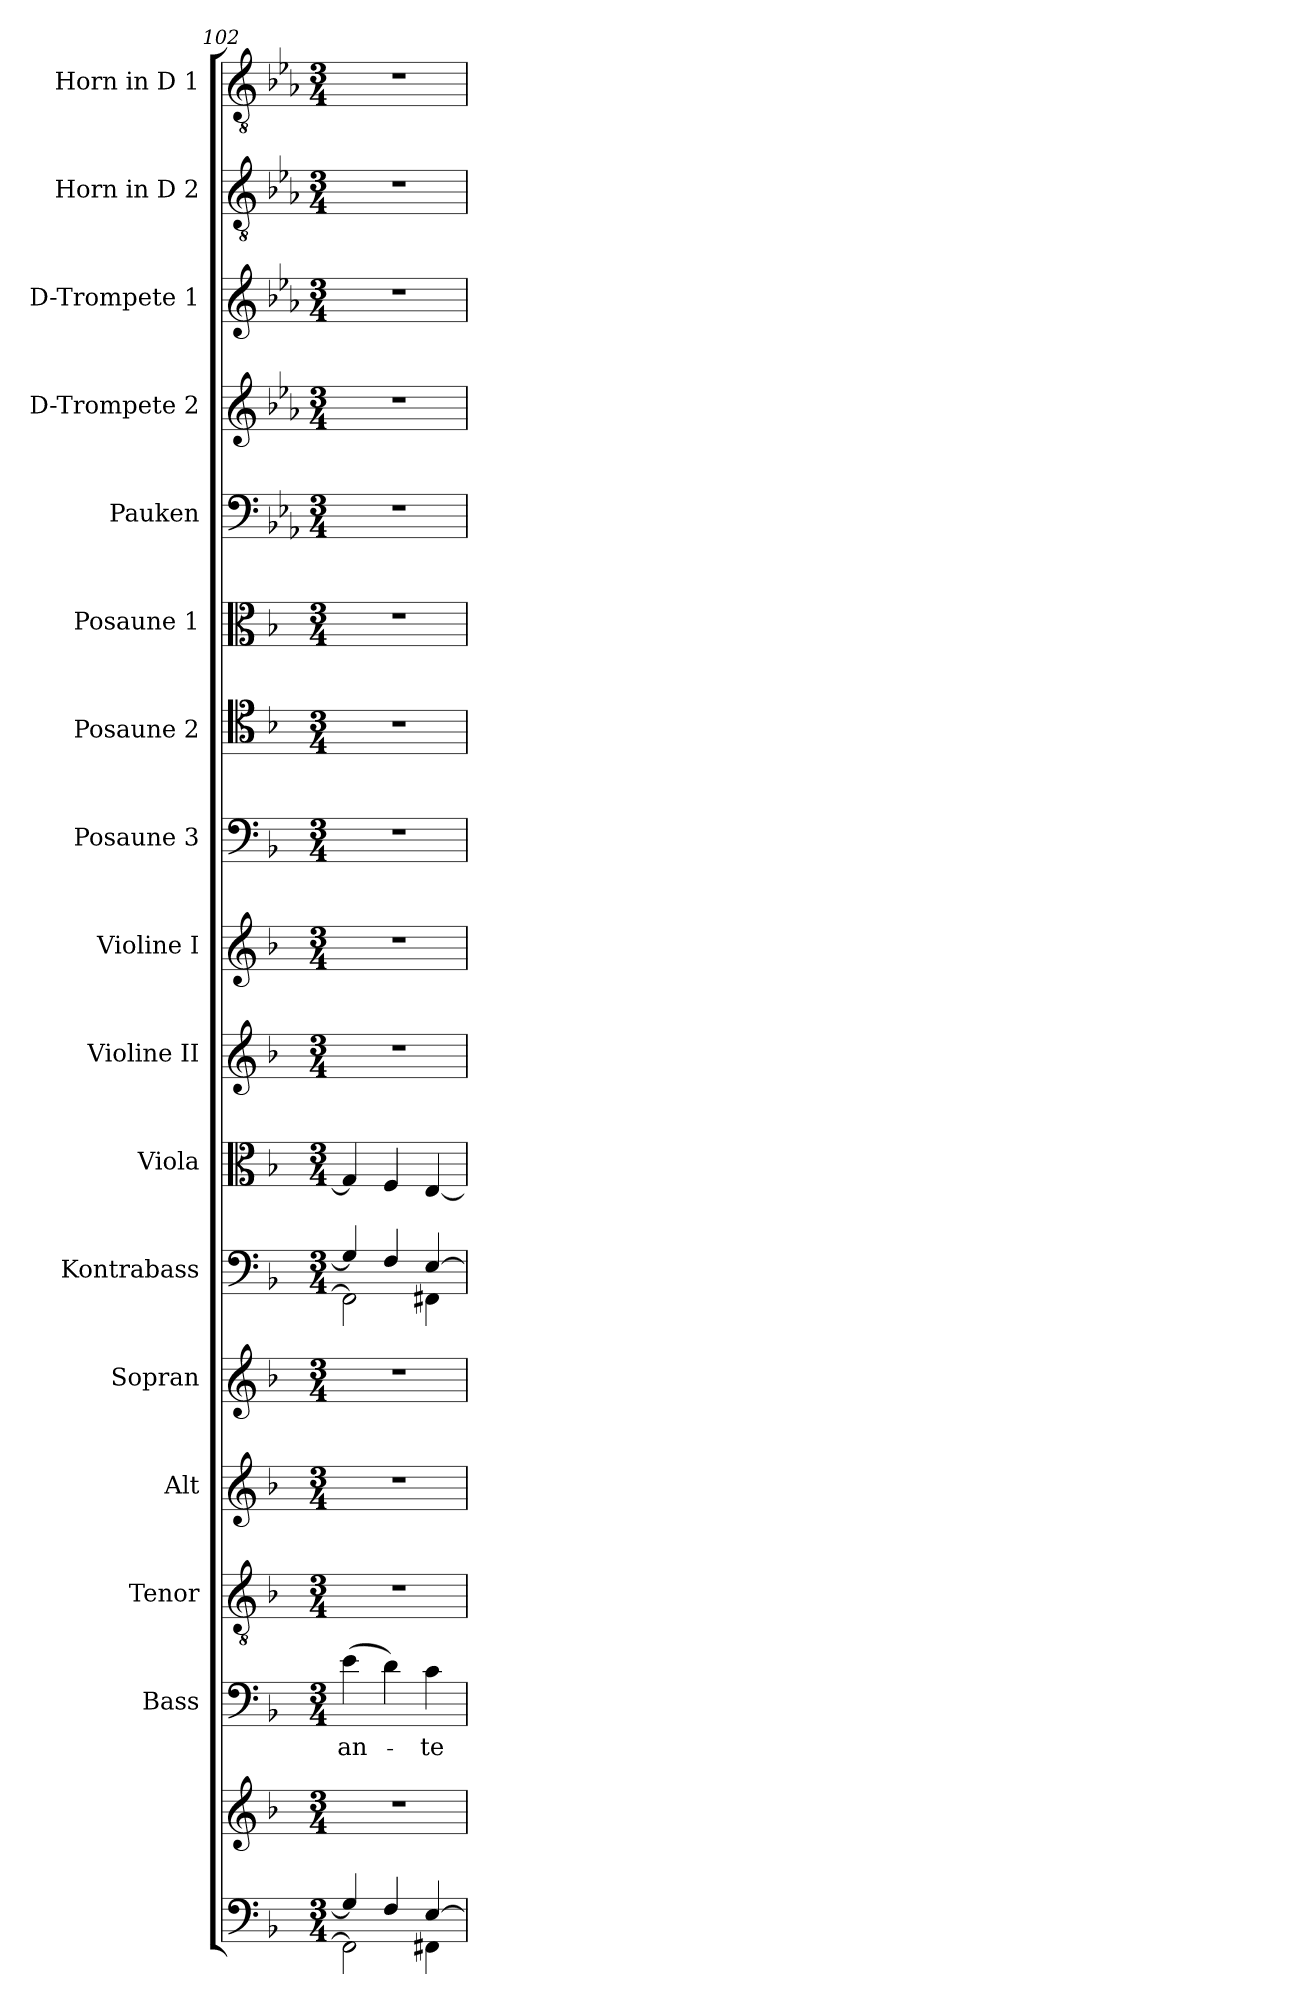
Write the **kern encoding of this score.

**kern	**kern	**kern	**text	**kern	**kern	**kern	**kern	**kern	**kern	**kern	**kern	**kern	**kern	**kern	**kern	**kern	**kern	**kern
*part17	*part17	*part16	*part16	*part15	*part14	*part13	*part12	*part11	*part10	*part9	*part8	*part7	*part6	*part5	*part4	*part3	*part2	*part1
*staff18	*staff17	*staff16	*staff16	*staff15	*staff14	*staff13	*staff12	*staff11	*staff10	*staff9	*staff8	*staff7	*staff6	*staff5	*staff4	*staff3	*staff2	*staff1
*	*	*I"Bass	*	*I"Tenor	*I"Alt	*I"Sopran	*I"Kontrabass	*I"Viola	*I"Violine II	*I"Violine I	*I"Posaune 3	*I"Posaune 2	*I"Posaune 1	*I"Pauken	*I"D-Trompete 2	*I"D-Trompete 1	*I"Horn in D 2	*I"Horn in D 1
*	*	*I'B.	*	*I'T.	*I'A.	*I'S.	*I'Kb.	*I'Vla.	*I'Vl. II	*I'Vl. I	*I'Pos. 3	*I'Pos. 2	*I'Pos. 1	*I'Pk.	*I'D Trp. 2	*I'D Trp. 1	*I'Hrn. 2	*I'Hrn. 1
*clefF4	*clefG2	*clefF4	*	*clefGv2	*clefG2	*clefG2	*clefF4	*clefC3	*clefG2	*clefG2	*clefF4	*clefC4	*clefC3	*clefF4	*clefG2	*clefG2	*clefGv2	*clefGv2
*	*	*	*	*	*	*	*ITrd7c12	*	*	*	*	*	*	*ITrd-1c-2	*ITrd-1c-2	*ITrd-1c-2	*ITrd-1c-2	*ITrd-1c-2
*k[b-]	*k[b-]	*k[b-]	*	*k[b-]	*k[b-]	*k[b-]	*k[b-]	*k[b-]	*k[b-]	*k[b-]	*k[b-]	*k[b-]	*k[b-]	*k[b-]	*k[b-]	*k[b-]	*k[b-]	*k[b-]
*F:	*F:	*F:	*	*F:	*F:	*F:	*F:	*F:	*F:	*F:	*F:	*F:	*F:	*F:	*F:	*F:	*F:	*F:
*M3/4	*M3/4	*M3/4	*	*M3/4	*M3/4	*M3/4	*M3/4	*M3/4	*M3/4	*M3/4	*M3/4	*M3/4	*M3/4	*M3/4	*M3/4	*M3/4	*M3/4	*M3/4
=102	=102	=102	=102	=102	=102	=102	=102	=102	=102	=102	=102	=102	=102	=102	=102	=102	=102	=102
*^	*	*	*	*	*	*	*	*	*	*	*	*	*	*	*	*	*	*
!	!	!	!	!LO:LY:b	!	!	!	!	!	!	!	!	!	!	!	!	!	!	!
*	*	*	*	*	*	*	*	*^	*	*	*	*	*	*	*	*	*	*	*
4G/]	2FF\]	2.r	(>4e\	an-	2.r	2.r	2.r	4GG/]	2FFF\]	4G/]	2.r	2.r	2.r	2.r	2.r	2.r	2.r	2.r	2.r	2.r
4F/	.	.	4d\)	.	.	.	.	4FF/	.	4F/	.	.	.	.	.	.	.	.	.	.
!	!	!	!	!LO:LY:b	!	!	!	!	!	!	!	!	!	!	!	!	!	!	!	!
[>4E/	4FF#X\	.	4c\	-te	.	.	.	[>4EE/	4FFF#X\	[4E/	.	.	.	.	.	.	.	.	.	.
*v	*v	*	*	*	*	*	*	*v	*v	*	*	*	*	*	*	*	*	*	*	*
=	=	=	=	=	=	=	=	=	=	=	=	=	=	=	=	=	=	=
*-	*-	*-	*-	*-	*-	*-	*-	*-	*-	*-	*-	*-	*-	*-	*-	*-	*-	*-
